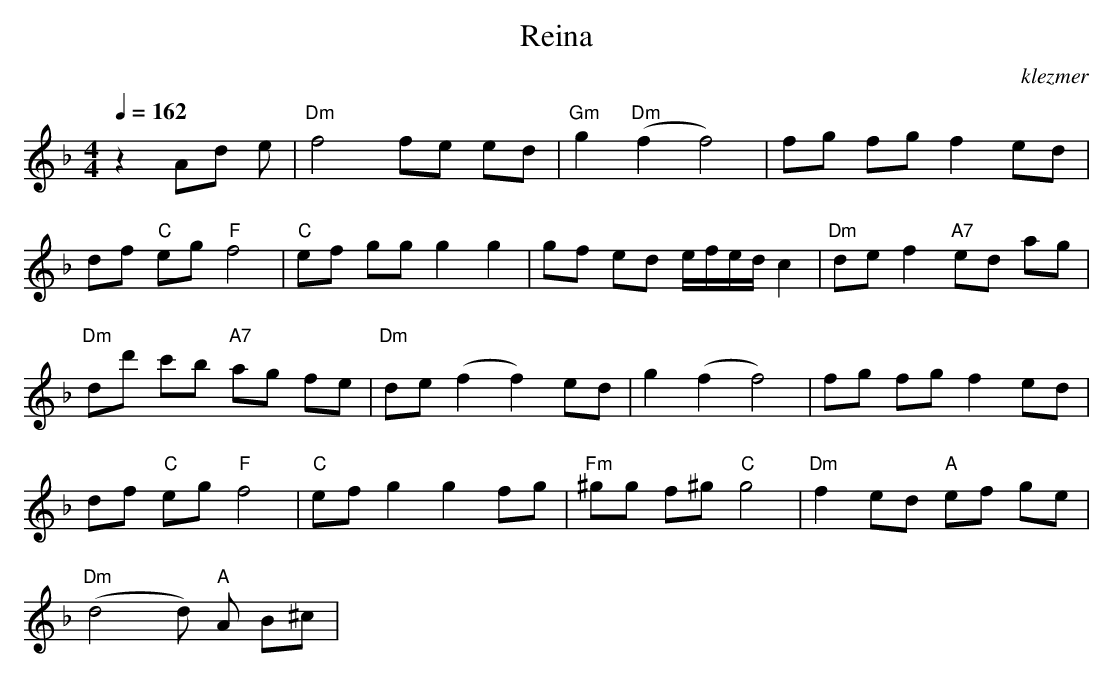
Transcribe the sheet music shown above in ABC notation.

X:1
T:Reina
O:klezmer
M:4/4
L:1/8
Q:1/4=162
K:F
V:1
z2 Ad e|"Dm" f4 fe ed |"Gm" g2 "Dm" (f2 f4) |fg fg f2 ed |
df "C" eg "F" f4 |"C" ef gg g2 g2 |gf ed e/f/e/d/ c2 |"Dm" de f2 "A7" ed ag |
"Dm" dd' c'b "A7" ag fe |"Dm" de (f2 f2) ed |g2 (f2 f4) |fg fg f2 ed |
df "C" eg "F" f4 |"C" ef g2 g2 fg |"Fm" ^gg f^g "C" g4 |"Dm" f2 ed "A" ef ge |
"Dm" (d4 d)"A" A B^c |
